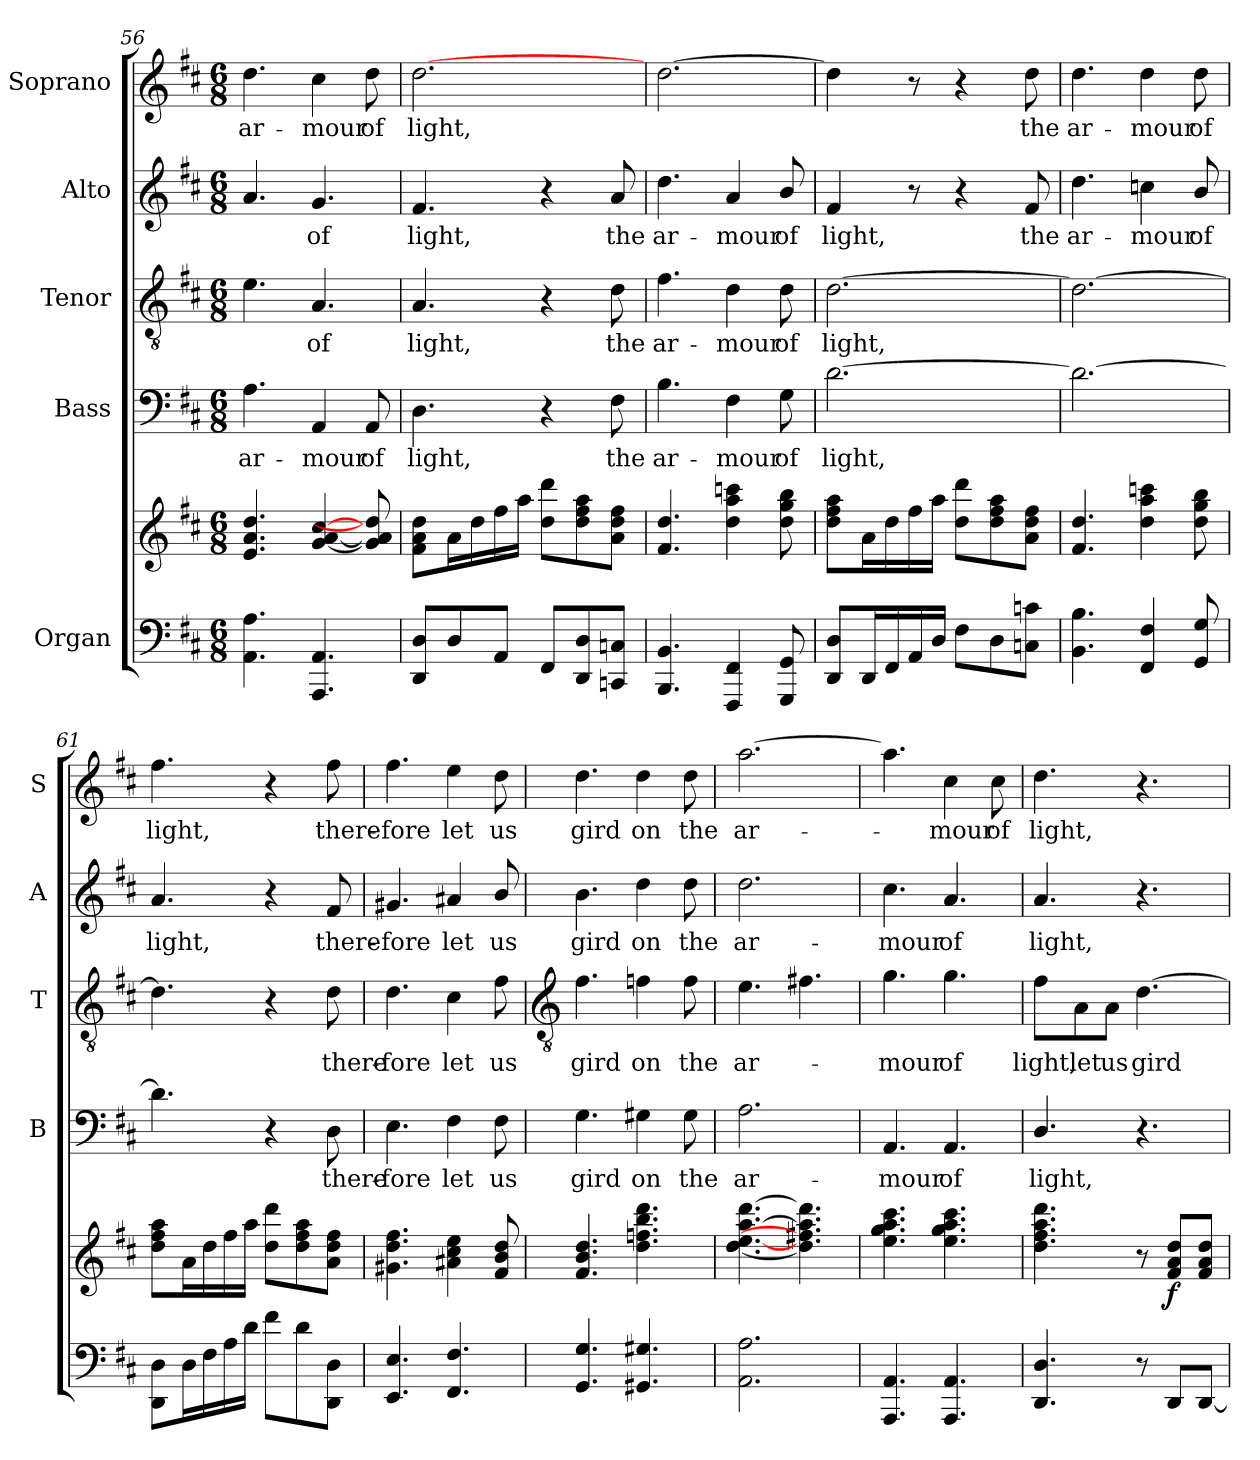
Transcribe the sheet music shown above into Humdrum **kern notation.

**kern	**kern	**dynam	**kern	**text	**kern	**text	**kern	**text	**kern	**text
*part5	*part5	*part5	*part4	*part4	*part3	*part3	*part2	*part2	*part1	*part1
*staff6	*staff5	*staff5/6	*staff4	*staff4	*staff3	*staff3	*staff2	*staff2	*staff1	*staff1
*I"Organ	*	*	*I"Bass	*	*I"Tenor	*	*I"Alto	*	*I"Soprano	*
*	*	*	*I'B	*	*I'T	*	*I'A	*	*I'S	*
!!LO:LB:g=z
*clefF4	*clefG2	*	*clefF4	*	*clefGv2	*	*clefG2	*	*clefG2	*
*k[f#c#]	*k[f#c#]	*	*k[f#c#]	*	*k[f#c#]	*	*k[f#c#]	*	*k[f#c#]	*
*D:	*D:	*	*D:	*	*D:	*	*D:	*	*D:	*
*M6/8	*M6/8	*	*M6/8	*	*M6/8	*	*M6/8	*	*M6/8	*
=56	=56	=56	=56	=56	=56	=56	=56	=56	=56	=56
!	!	!	!	!LO:LY:b	!	!	!	!	!	!LO:LY:b
4.AA 4.A	4.e 4.a 4.dd	.	4.A	ar-	4.e	.	4.a	.	4.dd	ar-
!	!	!	!	!LO:LY:b	!	!LO:LY:b	!	!LO:LY:b	!	!LO:LY:b
4.AAA 4.AA	[4g/ [4a/ [4cc#/	.	4AA	-mour	4.A	of	4.g	of	4cc#	-mour
!	!	!	!	!LO:LY:b	!	!	!	!	!	!LO:LY:b
.	8g] 8a] 8dd]	.	8AA	of	.	.	.	.	8dd	of
=57	=57	=57	=57	=57	=57	=57	=57	=57	=57	=57
!	!	!	!	!LO:LY:b	!	!LO:LY:b	!	!LO:LY:b	!	!LO:LY:b
8DD 8DL	8f#\ 8a\ 8dd\L	.	4.D	light,	4.A	light,	4.f#	light,	[2.dd	light,
8D	16a\L	.	.	.	.	.	.	.	.	.
.	16dd\	.	.	.	.	.	.	.	.	.
8AAJ	16ff#\	.	.	.	.	.	.	.	.	.
.	16aa\JJ	.	.	.	.	.	.	.	.	.
8FF#L	8dd\ 8ddd\L	.	4r	.	4r	.	4r	.	.	.
8DD 8D	8dd\ 8ff#\ 8aa\	.	.	.	.	.	.	.	.	.
!	!	!	!	!LO:LY:b	!	!LO:LY:b	!	!LO:LY:b	!	!
8CCn 8CnJ	8a\ 8dd\ 8ff#\J	.	8F#	the	8d	the	8a	the	.	.
=58	=58	=58	=58	=58	=58	=58	=58	=58	=58	=58
!	!	!	!	!LO:LY:b	!	!LO:LY:b	!	!LO:LY:b	!	!
4.BBB 4.BB	4.f# 4.dd	.	4.B	ar-	4.f#	ar-	4.dd	ar-	[2.dd	.
!	!	!	!	!LO:LY:b	!	!LO:LY:b	!	!LO:LY:b	!	!
4FFF# 4FF#	4dd 4aa 4cccn	.	4F#	-mour	4d	-mour	4a	-mour	.	.
!	!	!	!	!LO:LY:b	!	!LO:LY:b	!	!LO:LY:b	!	!
8GGG 8GG	8dd 8gg 8bb	.	8G	of	8d	of	8b/	of	.	.
=59	=59	=59	=59	=59	=59	=59	=59	=59	=59	=59
!	!	!	!	!LO:LY:b	!	!LO:LY:b	!	!LO:LY:b	!	!
8DD 8DL	8dd 8ff# 8aaL	.	[2.d	light,	[2.d	light,	4f#	light,	4dd]	.
16DDL	16aL	.	.	.	.	.	.	.	.	.
16FF#	16dd	.	.	.	.	.	.	.	.	.
16AA	16ff#	.	.	.	.	.	8r	.	8r	.
16DJJ	16aaJJ	.	.	.	.	.	.	.	.	.
8F#L	8dd 8dddL	.	.	.	.	.	4r	.	4r	.
8D	8dd 8ff# 8aa	.	.	.	.	.	.	.	.	.
!	!	!	!	!	!	!	!	!LO:LY:b	!	!LO:LY:b
8Cn 8cnJ	8a 8dd 8ff#J	.	.	.	.	.	8f#	the	8dd	the
=60	=60	=60	=60	=60	=60	=60	=60	=60	=60	=60
!	!	!	!	!	!	!	!	!LO:LY:b	!	!LO:LY:b
4.BB 4.B	4.f# 4.dd	.	2.d_	.	2.d_	.	4.dd	ar-	4.dd	ar-
!	!	!	!	!	!	!	!	!LO:LY:b	!	!LO:LY:b
4FF# 4F#	4dd 4aa 4cccn	.	.	.	.	.	4ccn	-mour	4dd	-mour
!	!	!	!	!	!	!	!	!LO:LY:b	!	!LO:LY:b
8GG 8G	8dd 8gg 8bb	.	.	.	.	.	8b/	of	8dd	of
=61	=61	=61	=61	=61	=61	=61	=61	=61	=61	=61
!	!	!	!	!	!	!	!	!LO:LY:b	!	!LO:LY:b
8DD 8DL	8dd 8ff# 8aaL	.	4.d]	.	4.d]	.	4.a	light,	4.ff#	light,
16DL	16aL	.	.	.	.	.	.	.	.	.
16F#	16dd	.	.	.	.	.	.	.	.	.
16A	16ff#	.	.	.	.	.	.	.	.	.
16dJJ	16aaJJ	.	.	.	.	.	.	.	.	.
8f#L	8dd 8dddL	.	4r	.	4r	.	4r	.	4r	.
8d	8dd 8ff# 8aa	.	.	.	.	.	.	.	.	.
!	!	!	!	!LO:LY:b	!	!LO:LY:b	!	!LO:LY:b	!	!LO:LY:b
8DD 8DJ	8a 8dd 8ff#J	.	8D	there-	8d	there-	8f#	there-	8ff#	there-
=62	=62	=62	=62	=62	=62	=62	=62	=62	=62	=62
!	!	!	!	!LO:LY:b	!	!LO:LY:b	!	!LO:LY:b	!	!LO:LY:b
4.EE 4.E	4.g#X 4.dd 4.ff#	.	4.E	-fore	4.d	-fore	4.g#X	-fore	4.ff#	-fore
!	!	!	!	!LO:LY:b	!	!LO:LY:b	!	!LO:LY:b	!	!LO:LY:b
4.FF# 4.F#	4a#X 4cc# 4ee	.	4F#	let	4c#	let	4a#X	let	4ee	let
!	!	!	!	!LO:LY:b	!	!LO:LY:b	!	!LO:LY:b	!	!LO:LY:b
.	8f# 8b 8dd	.	8F#	us	8f#	us	8b/	us	8dd	us
!!LO:LB:g=z
=63	=63	=63	=63	=63	=63	=63	=63	=63	=63	=63
*	*	*	*	*	*clefGv2	*	*	*	*	*
!	!	!	!	!LO:LY:b	!	!LO:LY:b	!	!LO:LY:b	!	!LO:LY:b
4.GG 4.G	4.f# 4.b 4.dd	.	4.G	gird	4.f#	gird	4.b	gird	4.dd	gird
!	!	!	!	!LO:LY:b	!	!LO:LY:b	!	!LO:LY:b	!	!LO:LY:b
4.GG#X 4.G#X	4.dd\ 4.ffn\ 4.bb\ 4.ddd\	.	4G#X	on	4fn	on	4dd	on	4dd	on
!	!	!	!	!LO:LY:b	!	!LO:LY:b	!	!LO:LY:b	!	!LO:LY:b
.	.	.	8G#	the	8f	the	8dd	the	8dd	the
=64	=64	=64	=64	=64	=64	=64	=64	=64	=64	=64
!	!	!	!	!LO:LY:b	!	!LO:LY:b	!	!LO:LY:b	!	!LO:LY:b
2.AA 2.A	[4.dd\ [4.ee\ [4.aa\ [4.ddd\	.	2.A	ar-	4.e	ar-	2.dd	ar-	[2.aa	ar-
.	4.dd] 4.ff#X] 4.aa] 4.ddd]	.	.	.	4.f#X	.	.	.	.	.
=65	=65	=65	=65	=65	=65	=65	=65	=65	=65	=65
!	!	!	!	!LO:LY:b	!	!LO:LY:b	!	!LO:LY:b	!	!
4.AAA 4.AA	4.ee\ 4.gg\ 4.aa\ 4.ccc#\	.	4.AA	-mour	4.g	mour	4.cc#	-mour	4.aa]	.
!	!	!	!	!LO:LY:b	!	!LO:LY:b	!	!LO:LY:b	!	!LO:LY:b
4.AAA 4.AA	4.ee\ 4.gg\ 4.aa\ 4.ccc#\	.	4.AA	of	4.g	of	4.a	of	4cc#	mour
!	!	!	!	!	!	!	!	!	!	!LO:LY:b
.	.	.	.	.	.	.	.	.	8cc#	of
=66	=66	=66	=66	=66	=66	=66	=66	=66	=66	=66
!	!	!	!	!LO:LY:b	!	!LO:LY:b	!	!LO:LY:b	!	!LO:LY:b
4.DD 4.D	4.dd\ 4.ff#\ 4.aa\ 4.ddd\	.	4.D/	light,	8f#\L	light,	4.a	light,	4.dd	light,
!	!	!	!	!	!	!LO:LY:b	!	!	!	!
.	.	.	.	.	8A\	let	.	.	.	.
!	!	!	!	!	!	!LO:LY:b	!	!	!	!
.	.	.	.	.	8A\J	us	.	.	.	.
!	!	!	!	!	!	!LO:LY:b	!	!	!	!
8r	8r	.	4.r	.	[4.d	gird	4.r	.	4.r	.
!	!	!LO:DY:b	!	!	!	!	!	!	!	!
8DDL	8f# 8a 8ddL	f	.	.	.	.	.	.	.	.
[8DDJ	8f# 8a 8ddJ	.	.	.	.	.	.	.	.	.
=	=	=	=	=	=	=	=	=	=	=
*-	*-	*-	*-	*-	*-	*-	*-	*-	*-	*-
